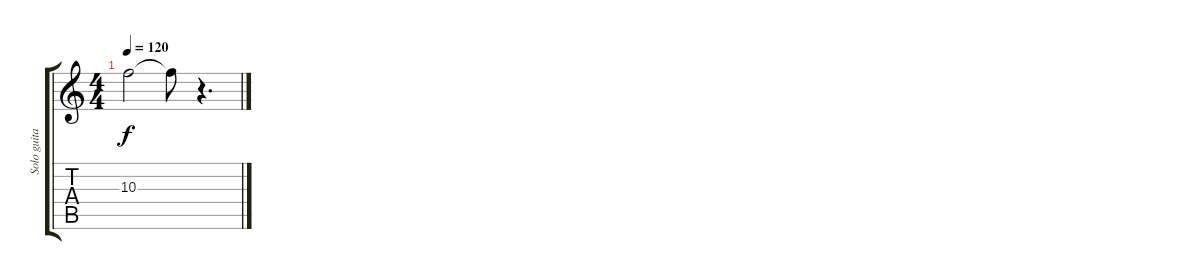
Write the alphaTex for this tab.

\track ("Solo guitar" "Solo guita") {instrument overdrivenguitar}
\staff {score tabs}
\tuning (E4 B3 G3 D3 A2 E2) {hide}
\ts (4 4)
\tempo 120
\clef g2
\ks c
10.3.2{dy f} 10.3{t}.8 r.4{d}
